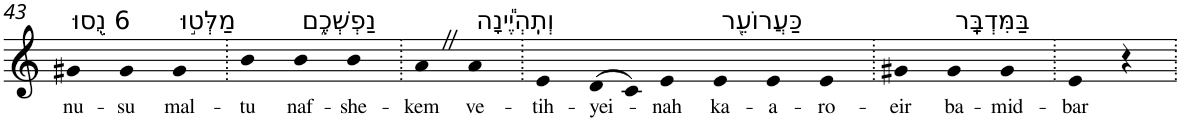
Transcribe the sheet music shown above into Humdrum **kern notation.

**kern	**text
*part1	*part1
*staff1	*staff1
*I"Piano	*
*I'Pno	*
!!LO:PB:g=z
*clefG2	*
*k[]	*
=43	=43
!LO:TX:a:t=6 נֻ֖סוּ	!
!	!LO:LY:b
4g#X	nu-
!	!LO:LY:b
4g#	-su
!LO:TX:a:t=מַלְּט֣וּ	!
!	!LO:LY:b
4g#	mal-
=44.	=44.
!	!LO:LY:b
4b	-tu
!LO:TX:a:t=נַפְשְׁכֶ֑ם	!
!	!LO:LY:b
4b	naf-
!	!LO:LY:b
4b	-she-
=45.	=45.
!	!LO:LY:b
4aZ	-kem
!LO:TX:a:t=וְתִֽהְיֶ֕ינָה	!
!	!LO:LY:b
4a	ve-
=46.	=46.
!	!LO:LY:b
4e	-tih-
!	!LO:LY:b
(>8d	-yei-
8c)	.
!	!LO:LY:b
4e	-nah
!LO:TX:a:t=כַּעֲרוֹעֵ֖ר	!
!	!LO:LY:b
4e	ka-
!	!LO:LY:b
4e	-a-
!	!LO:LY:b
4e	-ro-
=47.	=47.
!	!LO:LY:b
4g#X	-eir
!LO:TX:a:t=בַּמִּדְבָּֽר	!
!	!LO:LY:b
4g#	ba-
!	!LO:LY:b
4g#	-mid-
=48.	=48.
!	!LO:LY:b
4e	-bar
4r	.
=.	=.
*-	*-
